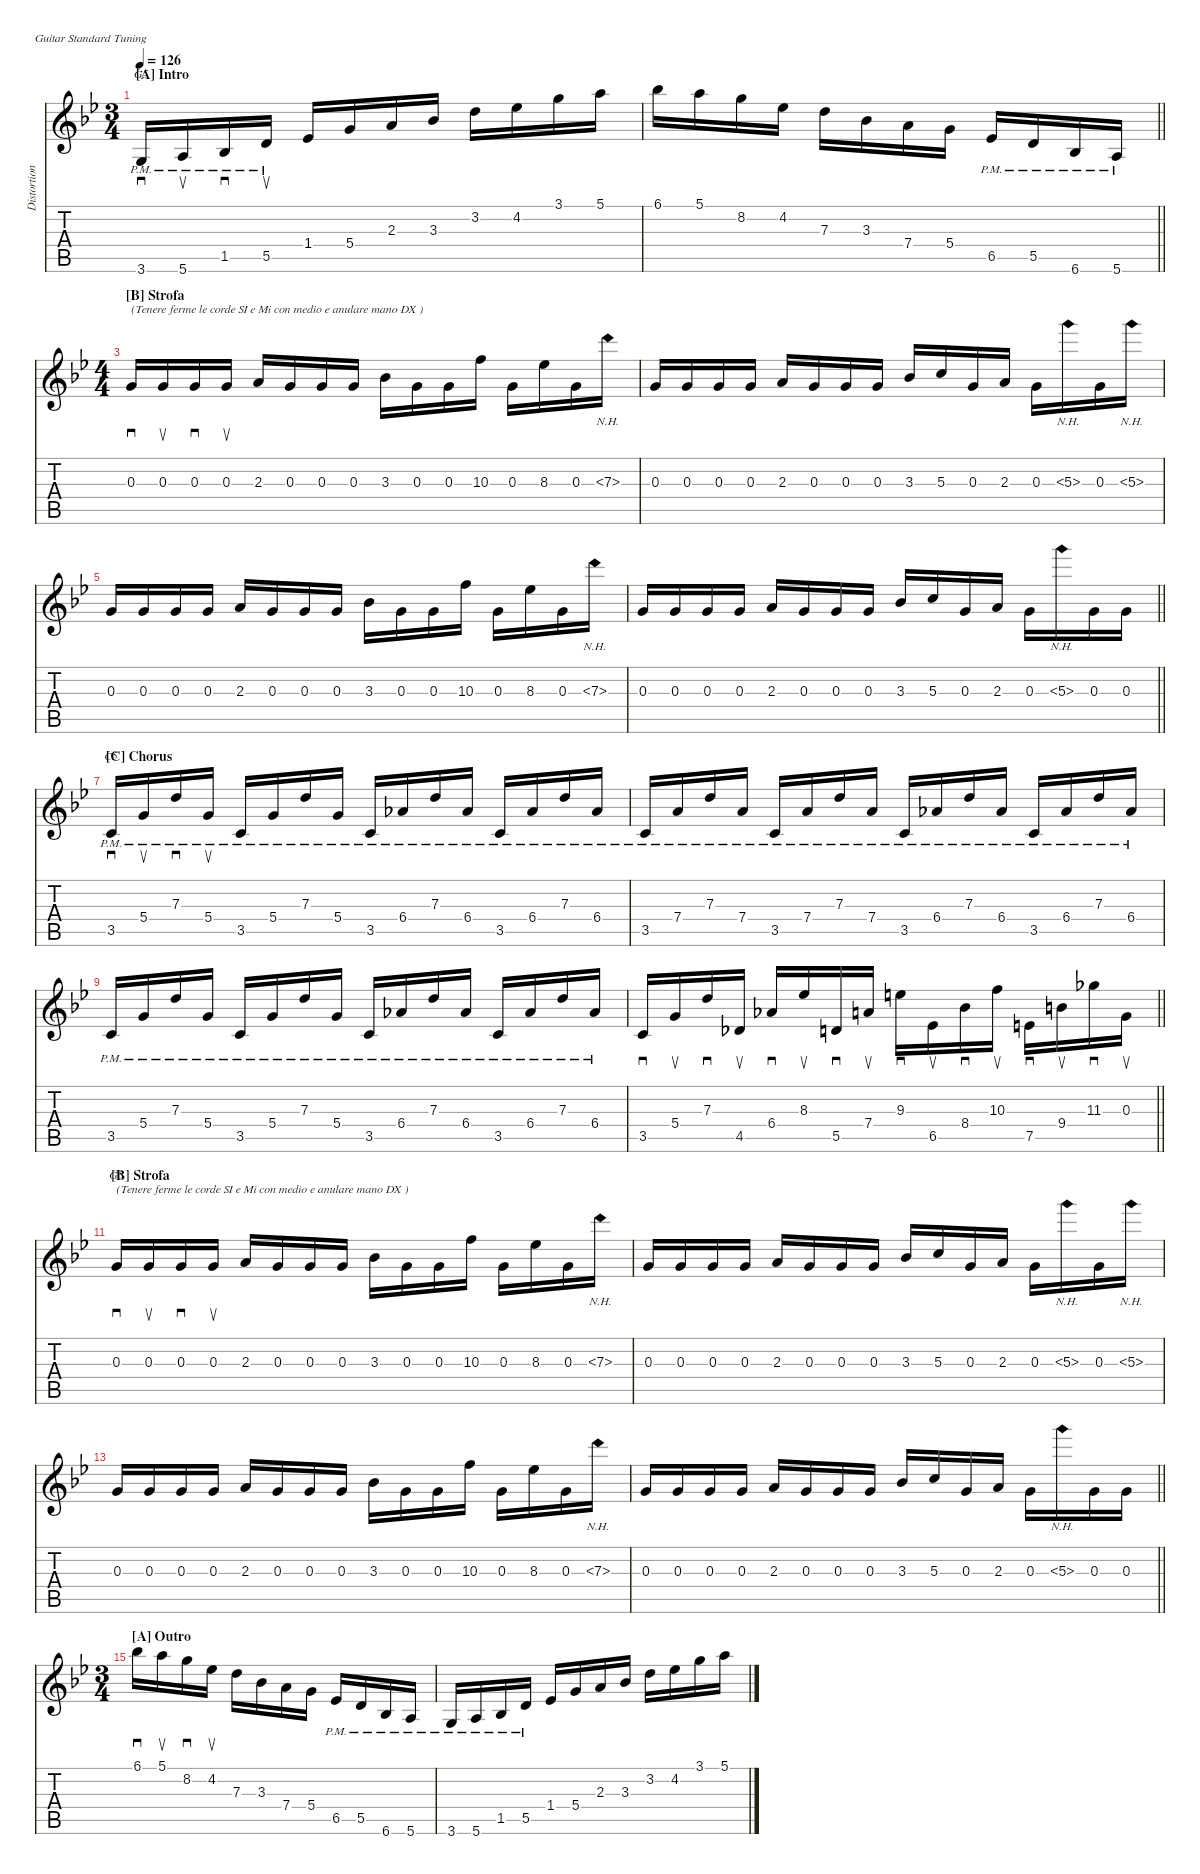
\defaultSystemsLayout 4
\hideDynamics
\bracketExtendMode nobrackets
\otherSystemsTrackNameOrientation horizontal
\defaultBarNumberDisplay FirstOfSystem
\track ("Distortion Guitar" "Distortion") {instrument distortionguitar}
\staff {score tabs}
\tuning (E4 B3 G3 D3 A2 E2)
\chord ("G5" x x x x x 3) {showdiagram false showfingering false}
\chord ("C5" x x x x 3 x) {showdiagram false showfingering false}
\chord ("G5" x x 0 x x x) {showdiagram false showfingering false}
\ts (3 4)
\beaming (8 2 2 2)
\section ("A" "Intro")
\tempo 126
\clef g2
\ks gminor
3.6{pm acc forcenatural}.16{sd ch "G5" dy mf instrument distortionguitar beam Up} 5.6{pm acc forcenatural}.16{su beam Up} 1.5{pm acc b}.16{sd beam Up} 5.5{pm acc forcenatural}.16{su beam Up} 1.4{acc b}.16{beam Up} 5.4{acc forcenatural}.16{beam Up} 2.3{acc forcenatural}.16{beam Up} 3.3{acc b}.16{beam Up} 3.2{acc forcenatural}.16{beam Down} 4.2{acc b}.16{beam Down} 3.1{acc forcenatural}.16{beam Down} 5.1{acc forcenatural}.16{beam Down} |
\barLineRight lightlight
6.1{acc b}.16{beam Down} 5.1{acc forcenatural}.16{beam Down} 8.2{acc forcenatural}.16{beam Down} 4.2{acc b}.16{beam Down} 7.3{acc forcenatural}.16{beam Down} 3.3{acc b}.16{beam Down} 7.4{acc forcenatural}.16{beam Down} 5.4{acc forcenatural}.16{beam Down} 6.5{pm acc b}.16{beam Up} 5.5{pm acc forcenatural}.16{beam Up} 6.6{pm acc b}.16{beam Up} 5.6{pm acc forcenatural}.16{beam Up} |
\ts (4 4)
\beaming (8 2 2 2 2)
\section ("B" "Strofa")
0.3{acc forcenatural}.16{sd txt "(Tenere ferme le corde SI e Mi con medio e anulare mano DX )" beam Up} 0.3{acc forcenatural}.16{su beam Up} 0.3{acc forcenatural}.16{sd beam Up} 0.3{acc forcenatural}.16{su beam Up} 2.3{acc forcenatural}.16{beam Up} 0.3{acc forcenatural}.16{beam Up} 0.3{acc forcenatural}.16{beam Up} 0.3{acc forcenatural}.16{beam Up} 3.3{acc b}.16{beam Down} 0.3{acc forcenatural}.16{beam Down} 0.3{acc forcenatural}.16{beam Down} 10.3{acc forcenatural}.16{beam Down} 0.3{acc forcenatural}.16{beam Down} 8.3{acc b}.16{beam Down} 0.3{acc forcenatural}.16{beam Down} 7.3{nh acc forcenatural}.16{beam Down} |
0.3{acc forcenatural}.16{beam Up} 0.3{acc forcenatural}.16{beam Up} 0.3{acc forcenatural}.16{beam Up} 0.3{acc forcenatural}.16{beam Up} 2.3{acc forcenatural}.16{beam Up} 0.3{acc forcenatural}.16{beam Up} 0.3{acc forcenatural}.16{beam Up} 0.3{acc forcenatural}.16{beam Up} 3.3{acc b}.16{beam Up} 5.3{acc forcenatural}.16{beam Up} 0.3{acc forcenatural}.16{beam Up} 2.3{acc forcenatural}.16{beam Up} 0.3{acc forcenatural}.16{beam Down} 5.3{nh acc forcenatural}.16{beam Down} 0.3{acc forcenatural}.16{beam Down} 5.3{nh acc forcenatural}.16{beam Down} |
0.3{acc forcenatural}.16{beam Up} 0.3{acc forcenatural}.16{beam Up} 0.3{acc forcenatural}.16{beam Up} 0.3{acc forcenatural}.16{beam Up} 2.3{acc forcenatural}.16{beam Up} 0.3{acc forcenatural}.16{beam Up} 0.3{acc forcenatural}.16{beam Up} 0.3{acc forcenatural}.16{beam Up} 3.3{acc b}.16{beam Down} 0.3{acc forcenatural}.16{beam Down} 0.3{acc forcenatural}.16{beam Down} 10.3{acc forcenatural}.16{beam Down} 0.3{acc forcenatural}.16{beam Down} 8.3{acc b}.16{beam Down} 0.3{acc forcenatural}.16{beam Down} 7.3{nh acc forcenatural}.16{beam Down} |
\barLineRight lightlight
0.3{acc forcenatural}.16{beam Up} 0.3{acc forcenatural}.16{beam Up} 0.3{acc forcenatural}.16{beam Up} 0.3{acc forcenatural}.16{beam Up} 2.3{acc forcenatural}.16{beam Up} 0.3{acc forcenatural}.16{beam Up} 0.3{acc forcenatural}.16{beam Up} 0.3{acc forcenatural}.16{beam Up} 3.3{acc b}.16{beam Up} 5.3{acc forcenatural}.16{beam Up} 0.3{acc forcenatural}.16{beam Up} 2.3{acc forcenatural}.16{beam Up} 0.3{acc forcenatural}.16{beam Down} 5.3{nh acc forcenatural}.16{beam Down} 0.3{acc forcenatural}.16{beam Down} 0.3{acc forcenatural}.16{beam Down} |
\section ("C" "Chorus")
3.5{pm acc forcenatural}.16{sd ch "C5" beam Up} 5.4{pm acc forcenatural}.16{su beam Up} 7.3{pm acc forcenatural}.16{sd beam Up} 5.4{pm acc forcenatural}.16{su beam Up} 3.5{pm acc forcenatural}.16{beam Up} 5.4{pm acc forcenatural}.16{beam Up} 7.3{pm acc forcenatural}.16{beam Up} 5.4{pm acc forcenatural}.16{beam Up} 3.5{pm acc forcenatural}.16{beam Up} 6.4{pm acc b}.16{beam Up} 7.3{pm acc forcenatural}.16{beam Up} 6.4{pm acc b}.16{beam Up} 3.5{pm acc forcenatural}.16{beam Up} 6.4{pm acc b}.16{beam Up} 7.3{pm acc forcenatural}.16{beam Up} 6.4{pm acc b}.16{beam Up} |
3.5{pm acc forcenatural}.16{beam Up} 7.4{pm acc forcenatural}.16{beam Up} 7.3{pm acc forcenatural}.16{beam Up} 7.4{pm acc forcenatural}.16{beam Up} 3.5{pm acc forcenatural}.16{beam Up} 7.4{pm acc forcenatural}.16{beam Up} 7.3{pm acc forcenatural}.16{beam Up} 7.4{pm acc forcenatural}.16{beam Up} 3.5{pm acc forcenatural}.16{beam Up} 6.4{pm acc b}.16{beam Up} 7.3{pm acc forcenatural}.16{beam Up} 6.4{pm acc b}.16{beam Up} 3.5{pm acc forcenatural}.16{beam Up} 6.4{pm acc b}.16{beam Up} 7.3{pm acc forcenatural}.16{beam Up} 6.4{pm acc b}.16{beam Up} |
3.5{pm acc forcenatural}.16{beam Up} 5.4{pm acc forcenatural}.16{beam Up} 7.3{pm acc forcenatural}.16{beam Up} 5.4{pm acc forcenatural}.16{beam Up} 3.5{pm acc forcenatural}.16{beam Up} 5.4{pm acc forcenatural}.16{beam Up} 7.3{pm acc forcenatural}.16{beam Up} 5.4{pm acc forcenatural}.16{beam Up} 3.5{pm acc forcenatural}.16{beam Up} 6.4{pm acc b}.16{beam Up} 7.3{pm acc forcenatural}.16{beam Up} 6.4{pm acc b}.16{beam Up} 3.5{pm acc forcenatural}.16{beam Up} 6.4{pm acc b}.16{beam Up} 7.3{pm acc forcenatural}.16{beam Up} 6.4{pm acc b}.16{beam Up} |
\barLineRight lightlight
3.5{acc forcenatural}.16{sd beam Up} 5.4{acc forcenatural}.16{su beam Up} 7.3{acc forcenatural}.16{sd beam Up} 4.5{acc b}.16{su beam Up} 6.4{acc b}.16{sd beam Up} 8.3{acc b}.16{su beam Up} 5.5{acc forcenatural}.16{sd beam Up} 7.4{acc forcenatural}.16{su beam Up} 9.3{acc forcenatural}.16{sd beam Down} 6.5{acc b}.16{su beam Down} 8.4{acc b}.16{sd beam Down} 10.3{acc forcenatural}.16{su beam Down} 7.5{acc forcenatural}.16{sd beam Down} 9.4{acc forcenatural}.16{su beam Down} 11.3{acc b}.16{sd beam Down} 0.3{acc forcenatural}.16{su beam Down} |
\section ("B" "Strofa")
0.3{acc forcenatural}.16{sd ch "G5" txt "(Tenere ferme le corde SI e Mi con medio e anulare mano DX )" beam Up} 0.3{acc forcenatural}.16{su beam Up} 0.3{acc forcenatural}.16{sd beam Up} 0.3{acc forcenatural}.16{su beam Up} 2.3{acc forcenatural}.16{beam Up} 0.3{acc forcenatural}.16{beam Up} 0.3{acc forcenatural}.16{beam Up} 0.3{acc forcenatural}.16{beam Up} 3.3{acc b}.16{beam Down} 0.3{acc forcenatural}.16{beam Down} 0.3{acc forcenatural}.16{beam Down} 10.3{acc forcenatural}.16{beam Down} 0.3{acc forcenatural}.16{beam Down} 8.3{acc b}.16{beam Down} 0.3{acc forcenatural}.16{beam Down} 7.3{nh acc forcenatural}.16{beam Down} |
0.3{acc forcenatural}.16{beam Up} 0.3{acc forcenatural}.16{beam Up} 0.3{acc forcenatural}.16{beam Up} 0.3{acc forcenatural}.16{beam Up} 2.3{acc forcenatural}.16{beam Up} 0.3{acc forcenatural}.16{beam Up} 0.3{acc forcenatural}.16{beam Up} 0.3{acc forcenatural}.16{beam Up} 3.3{acc b}.16{beam Up} 5.3{acc forcenatural}.16{beam Up} 0.3{acc forcenatural}.16{beam Up} 2.3{acc forcenatural}.16{beam Up} 0.3{acc forcenatural}.16{beam Down} 5.3{nh acc forcenatural}.16{beam Down} 0.3{acc forcenatural}.16{beam Down} 5.3{nh acc forcenatural}.16{beam Down} |
0.3{acc forcenatural}.16{beam Up} 0.3{acc forcenatural}.16{beam Up} 0.3{acc forcenatural}.16{beam Up} 0.3{acc forcenatural}.16{beam Up} 2.3{acc forcenatural}.16{beam Up} 0.3{acc forcenatural}.16{beam Up} 0.3{acc forcenatural}.16{beam Up} 0.3{acc forcenatural}.16{beam Up} 3.3{acc b}.16{beam Down} 0.3{acc forcenatural}.16{beam Down} 0.3{acc forcenatural}.16{beam Down} 10.3{acc forcenatural}.16{beam Down} 0.3{acc forcenatural}.16{beam Down} 8.3{acc b}.16{beam Down} 0.3{acc forcenatural}.16{beam Down} 7.3{nh acc forcenatural}.16{beam Down} |
\barLineRight lightlight
0.3{acc forcenatural}.16{beam Up} 0.3{acc forcenatural}.16{beam Up} 0.3{acc forcenatural}.16{beam Up} 0.3{acc forcenatural}.16{beam Up} 2.3{acc forcenatural}.16{beam Up} 0.3{acc forcenatural}.16{beam Up} 0.3{acc forcenatural}.16{beam Up} 0.3{acc forcenatural}.16{beam Up} 3.3{acc b}.16{beam Up} 5.3{acc forcenatural}.16{beam Up} 0.3{acc forcenatural}.16{beam Up} 2.3{acc forcenatural}.16{beam Up} 0.3{acc forcenatural}.16{beam Down} 5.3{nh acc forcenatural}.16{beam Down} 0.3{acc forcenatural}.16{beam Down} 0.3{acc forcenatural}.16{beam Down} |
\ts (3 4)
\beaming (8 2 2 2)
\section ("A" "Outro")
6.1{acc b}.16{sd beam Down} 5.1{acc forcenatural}.16{su beam Down} 8.2{acc forcenatural}.16{sd beam Down} 4.2{acc b}.16{su beam Down} 7.3{acc forcenatural}.16{beam Down} 3.3{acc b}.16{beam Down} 7.4{acc forcenatural}.16{beam Down} 5.4{acc forcenatural}.16{beam Down} 6.5{pm acc b}.16{beam Up} 5.5{pm acc forcenatural}.16{beam Up} 6.6{pm acc b}.16{beam Up} 5.6{pm acc forcenatural}.16{beam Up} |
3.6{pm acc forcenatural}.16{beam Up} 5.6{pm acc forcenatural}.16{beam Up} 1.5{pm acc b}.16{beam Up} 5.5{pm acc forcenatural}.16{beam Up} 1.4{acc b}.16{beam Up} 5.4{acc forcenatural}.16{beam Up} 2.3{acc forcenatural}.16{beam Up} 3.3{acc b}.16{beam Up} 3.2{acc forcenatural}.16{beam Down} 4.2{acc b}.16{beam Down} 3.1{acc forcenatural}.16{beam Down} 5.1{acc forcenatural}.16{beam Down}
